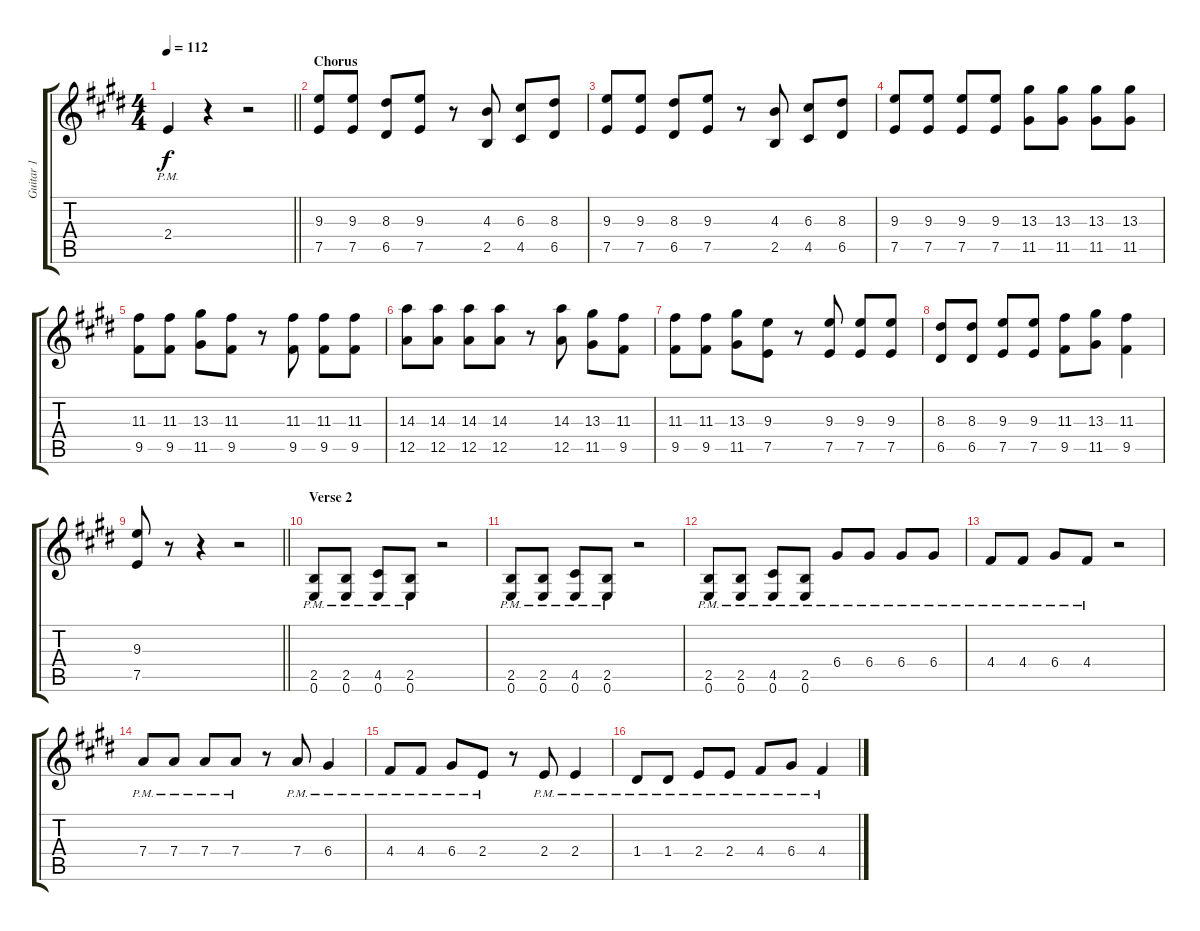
\track ("Guitar 1" "Guitar 1") {instrument distortionguitar}
\staff {score tabs}
\tuning (E4 B3 G3 D3 A2 E2) {hide}
\ts (4 4)
\tempo 112
\clef g2
\barLineRight lightlight
\ks e
2.4{pm}.4{dy f} r.4 r.2 |
\section ("" "Chorus")
(9.3 7.5).8 (9.3 7.5).8 (8.3 6.5).8 (9.3 7.5).8 r.8 (4.3 2.5).8 (6.3 4.5).8 (8.3 6.5).8 |
(9.3 7.5).8 (9.3 7.5).8 (8.3 6.5).8 (9.3 7.5).8 r.8 (4.3 2.5).8 (6.3 4.5).8 (8.3 6.5).8 |
(9.3 7.5).8 (9.3 7.5).8 (9.3 7.5).8 (9.3 7.5).8 (13.3 11.5).8 (13.3 11.5).8 (13.3 11.5).8 (13.3 11.5).8 |
(11.3 9.5).8 (11.3 9.5).8 (13.3 11.5).8 (11.3 9.5).8 r.8 (11.3 9.5).8 (11.3 9.5).8 (11.3 9.5).8 |
(14.3 12.5).8 (14.3 12.5).8 (14.3 12.5).8 (14.3 12.5).8 r.8 (14.3 12.5).8 (13.3 11.5).8 (11.3 9.5).8 |
(11.3 9.5).8 (11.3 9.5).8 (13.3 11.5).8 (9.3 7.5).8 r.8 (9.3 7.5).8 (9.3 7.5).8 (9.3 7.5).8 |
(8.3 6.5).8 (8.3 6.5).8 (9.3 7.5).8 (9.3 7.5).8 (11.3 9.5).8 (13.3 11.5).8 (11.3 9.5).4 |
\barLineRight lightlight
(9.3 7.5).8 r.8 r.4 r.2 |
\section ("" "Verse 2")
(2.5{pm} 0.6{pm}).8 (2.5{pm} 0.6{pm}).8 (4.5{pm} 0.6{pm}).8 (2.5{pm} 0.6{pm}).8 r.2 |
(2.5{pm} 0.6{pm}).8 (2.5{pm} 0.6{pm}).8 (4.5{pm} 0.6{pm}).8 (2.5{pm} 0.6{pm}).8 r.2 |
(2.5{pm} 0.6{pm}).8 (2.5{pm} 0.6{pm}).8 (4.5{pm} 0.6{pm}).8 (2.5{pm} 0.6{pm}).8 6.4{pm}.8 6.4{pm}.8 6.4{pm}.8 6.4{pm}.8 |
4.4{pm}.8 4.4{pm}.8 6.4{pm}.8 4.4{pm}.8 r.2 |
7.4{pm}.8 7.4{pm}.8 7.4{pm}.8 7.4{pm}.8 r.8 7.4{pm}.8 6.4{pm}.4 |
4.4{pm}.8 4.4{pm}.8 6.4{pm}.8 2.4{pm}.8 r.8 2.4{pm}.8 2.4{pm}.4 |
1.4{pm}.8 1.4{pm}.8 2.4{pm}.8 2.4{pm}.8 4.4{pm}.8 6.4{pm}.8 4.4{pm}.4
